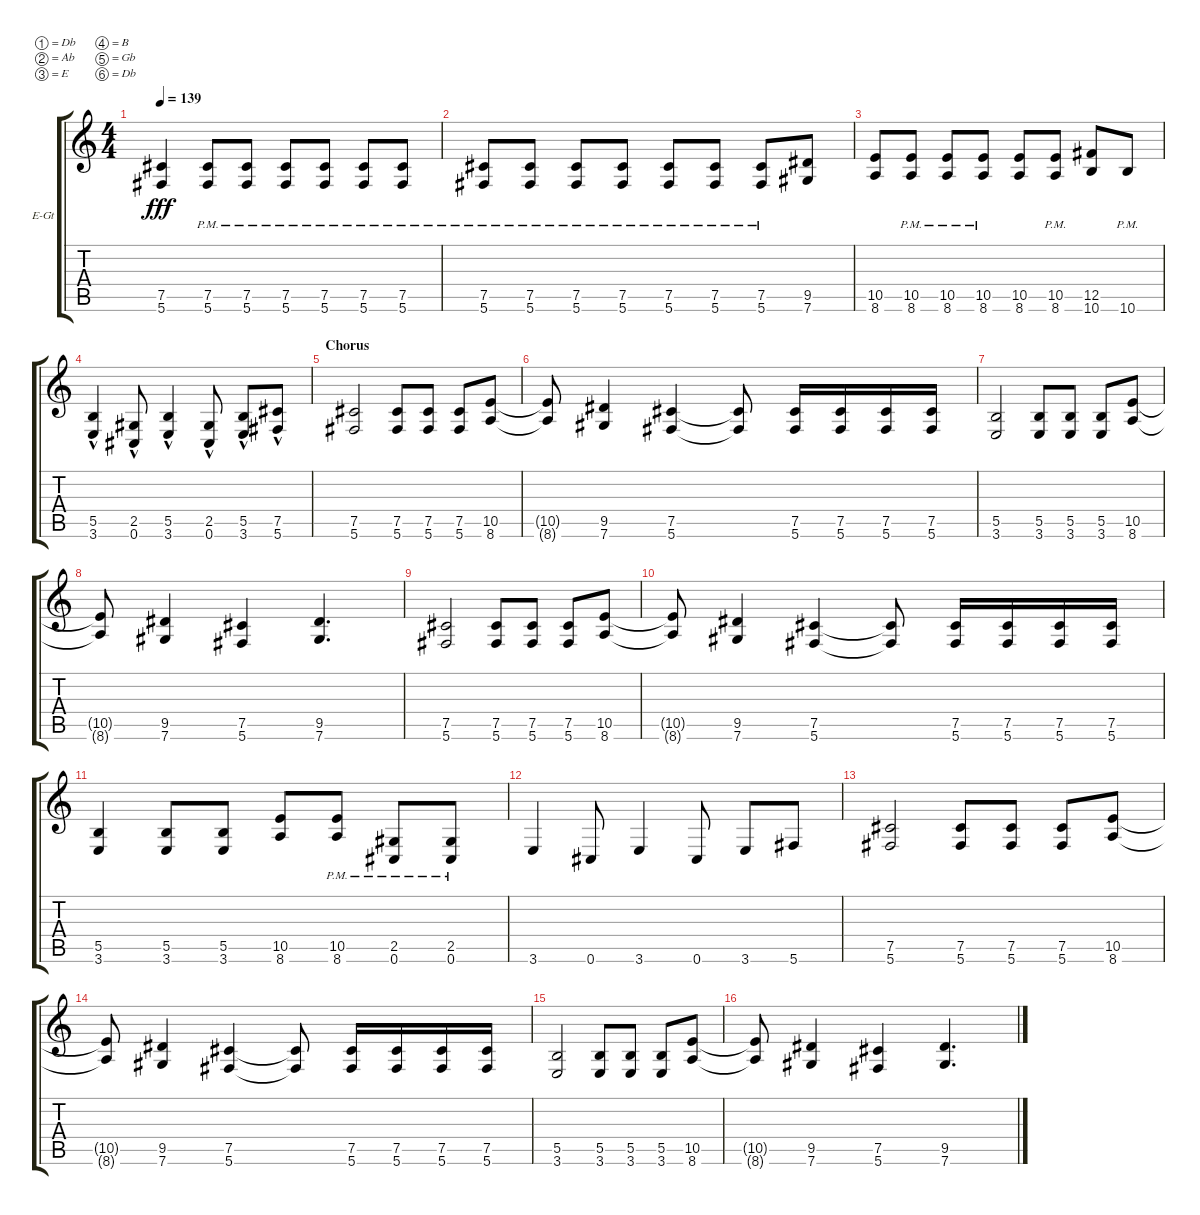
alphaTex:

\bracketExtendMode groupsimilarinstruments
\firstSystemTrackNameOrientation horizontal
\otherSystemsTrackNameOrientation horizontal
\track ("Electric Guitar 1" "E-Gt") {instrument distortionguitar}
\staff {score tabs}
\tuning (Db4 Ab3 E3 B2 Gb2 Db2)
\ts (4 4)
\tempo 139
\clef g2
\ks c
(5.6 7.5).4{dy fff} (5.6{pm} 7.5{pm}).8 (5.6{pm} 7.5{pm}).8 (5.6{pm} 7.5{pm}).8 (5.6{pm} 7.5{pm}).8 (5.6{pm} 7.5{pm}).8 (5.6{pm} 7.5{pm}).8 |
(5.6{pm} 7.5{pm}).8 (5.6{pm} 7.5{pm}).8 (5.6{pm} 7.5{pm}).8 (5.6{pm} 7.5{pm}).8 (5.6{pm} 7.5{pm}).8 (5.6{pm} 7.5{pm}).8 (5.6{pm} 7.5{pm}).8 (7.6 9.5).8 |
(8.6 10.5).8 (8.6{pm} 10.5{pm}).8 (8.6{pm} 10.5{pm}).8 (8.6{pm} 10.5{pm}).8 (8.6 10.5).8 (8.6{pm} 10.5{pm}).8 (10.6 12.5).8 10.6{pm}.8 |
(3.6{hac} 5.5).4 (0.6{hac} 2.5).8 (3.6{hac} 5.5).4 (0.6{hac} 2.5).8 (3.6{hac} 5.5).8 (5.6{hac} 7.5).8 |
\section ("" "Chorus")
(5.6 7.5).2 (5.6 7.5).8 (5.6 7.5).8 (5.6 7.5).8 (8.6 10.5).8 |
(8.6{t} 10.5{t}).8 (7.6 9.5).4 (5.6 7.5).4 (5.6{t} 7.5{t}).8 (5.6 7.5).16 (5.6 7.5).16 (5.6 7.5).16 (5.6 7.5).16 |
(3.6 5.5).2 (3.6 5.5).8 (3.6 5.5).8 (3.6 5.5).8 (8.6 10.5).8 |
(8.6{t} 10.5{t}).8 (7.6 9.5).4 (5.6 7.5).4 (7.6 9.5).4{d} |
(5.6 7.5).2 (5.6 7.5).8 (5.6 7.5).8 (5.6 7.5).8 (8.6 10.5).8 |
(8.6{t} 10.5{t}).8 (7.6 9.5).4 (5.6 7.5).4 (5.6{t} 7.5{t}).8 (5.6 7.5).16 (5.6 7.5).16 (5.6 7.5).16 (5.6 7.5).16 |
(3.6 5.5).4 (3.6 5.5).8 (3.6 5.5).8 (8.6 10.5).8 (8.6{pm} 10.5{pm}).8 (0.6{pm} 2.5{pm}).8 (0.6{pm} 2.5{pm}).8 |
3.6.4 0.6.8 3.6.4 0.6.8 3.6.8 5.6.8 |
(5.6 7.5).2 (5.6 7.5).8 (5.6 7.5).8 (5.6 7.5).8 (8.6 10.5).8 |
(8.6{t} 10.5{t}).8 (7.6 9.5).4 (5.6 7.5).4 (5.6{t} 7.5{t}).8 (5.6 7.5).16 (5.6 7.5).16 (5.6 7.5).16 (5.6 7.5).16 |
(3.6 5.5).2 (3.6 5.5).8 (3.6 5.5).8 (3.6 5.5).8 (8.6 10.5).8 |
(8.6{t} 10.5{t}).8 (7.6 9.5).4 (5.6 7.5).4 (7.6 9.5).4{d}
